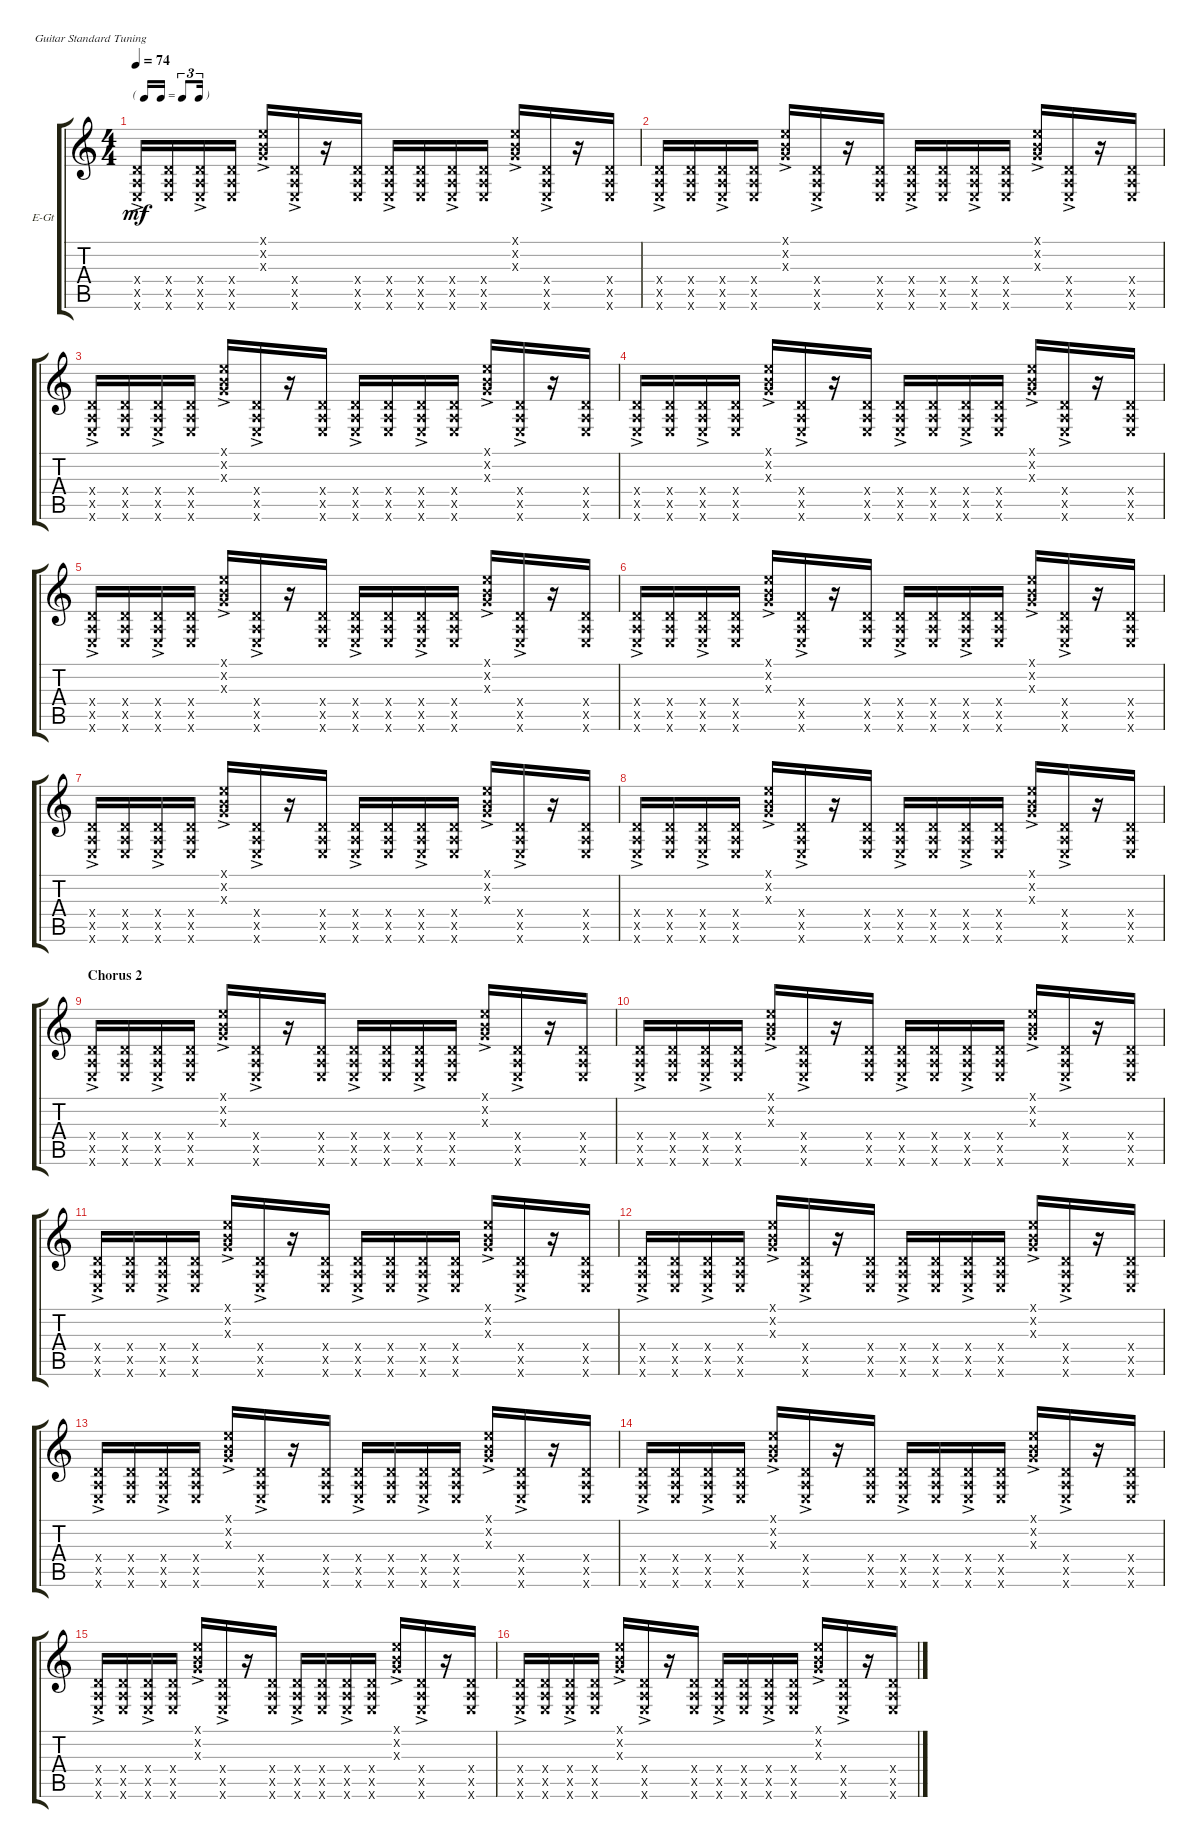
\defaultSystemsLayout 4
\bracketExtendMode groupsimilarinstruments
\firstSystemTrackNameOrientation horizontal
\otherSystemsTrackNameOrientation horizontal
\track ("Guitar 3 (ghost notes, clean)" "E-Gt") {instrument electricguitarclean}
\staff {score tabs}
\tuning (E4 B3 G3 D3 A2 E2)
\ts (4 4)
\tf triplet16th
\tempo 74
\clef g2
\ks c
(0.6{ac x} 0.5{x} 0.4{x}).16{dy mf} (0.6{x} 0.5{x} 0.4{x}).16 (0.6{ac x} 0.5{x} 0.4{x}).16 (0.6{x} 0.5{x} 0.4{x}).16 (0.3{ac x} 0.2{x} 0.1{x}).16 (0.6{ac x} 0.5{x} 0.4{x}).16 r.16 (0.6{x} 0.5{x} 0.4{x}).16 (0.6{ac x} 0.5{x} 0.4{x}).16 (0.6{x} 0.5{x} 0.4{x}).16 (0.6{ac x} 0.5{x} 0.4{x}).16 (0.6{x} 0.5{x} 0.4{x}).16 (0.3{ac x} 0.2{x} 0.1{x}).16 (0.6{ac x} 0.5{x} 0.4{x}).16 r.16 (0.6{x} 0.5{x} 0.4{x}).16 |
(0.6{ac x} 0.5{x} 0.4{x}).16 (0.6{x} 0.5{x} 0.4{x}).16 (0.6{ac x} 0.5{x} 0.4{x}).16 (0.6{x} 0.5{x} 0.4{x}).16 (0.3{ac x} 0.2{x} 0.1{x}).16 (0.6{ac x} 0.5{x} 0.4{x}).16 r.16 (0.6{x} 0.5{x} 0.4{x}).16 (0.6{ac x} 0.5{x} 0.4{x}).16 (0.6{x} 0.5{x} 0.4{x}).16 (0.6{ac x} 0.5{x} 0.4{x}).16 (0.6{x} 0.5{x} 0.4{x}).16 (0.3{ac x} 0.2{x} 0.1{x}).16 (0.6{ac x} 0.5{x} 0.4{x}).16 r.16 (0.6{x} 0.5{x} 0.4{x}).16 |
(0.6{ac x} 0.5{x} 0.4{x}).16 (0.6{x} 0.5{x} 0.4{x}).16 (0.6{ac x} 0.5{x} 0.4{x}).16 (0.6{x} 0.5{x} 0.4{x}).16 (0.3{ac x} 0.2{x} 0.1{x}).16 (0.6{ac x} 0.5{x} 0.4{x}).16 r.16 (0.6{x} 0.5{x} 0.4{x}).16 (0.6{ac x} 0.5{x} 0.4{x}).16 (0.6{x} 0.5{x} 0.4{x}).16 (0.6{ac x} 0.5{x} 0.4{x}).16 (0.6{x} 0.5{x} 0.4{x}).16 (0.3{ac x} 0.2{x} 0.1{x}).16 (0.6{ac x} 0.5{x} 0.4{x}).16 r.16 (0.6{x} 0.5{x} 0.4{x}).16 |
(0.6{ac x} 0.5{x} 0.4{x}).16 (0.6{x} 0.5{x} 0.4{x}).16 (0.6{ac x} 0.5{x} 0.4{x}).16 (0.6{x} 0.5{x} 0.4{x}).16 (0.3{ac x} 0.2{x} 0.1{x}).16 (0.6{ac x} 0.5{x} 0.4{x}).16 r.16 (0.6{x} 0.5{x} 0.4{x}).16 (0.6{ac x} 0.5{x} 0.4{x}).16 (0.6{x} 0.5{x} 0.4{x}).16 (0.6{ac x} 0.5{x} 0.4{x}).16 (0.6{x} 0.5{x} 0.4{x}).16 (0.3{ac x} 0.2{x} 0.1{x}).16 (0.6{ac x} 0.5{x} 0.4{x}).16 r.16 (0.6{x} 0.5{x} 0.4{x}).16 |
(0.6{ac x} 0.5{x} 0.4{x}).16 (0.6{x} 0.5{x} 0.4{x}).16 (0.6{ac x} 0.5{x} 0.4{x}).16 (0.6{x} 0.5{x} 0.4{x}).16 (0.3{ac x} 0.2{x} 0.1{x}).16 (0.6{ac x} 0.5{x} 0.4{x}).16 r.16 (0.6{x} 0.5{x} 0.4{x}).16 (0.6{ac x} 0.5{x} 0.4{x}).16 (0.6{x} 0.5{x} 0.4{x}).16 (0.6{ac x} 0.5{x} 0.4{x}).16 (0.6{x} 0.5{x} 0.4{x}).16 (0.3{ac x} 0.2{x} 0.1{x}).16 (0.6{ac x} 0.5{x} 0.4{x}).16 r.16 (0.6{x} 0.5{x} 0.4{x}).16 |
(0.6{ac x} 0.5{x} 0.4{x}).16 (0.6{x} 0.5{x} 0.4{x}).16 (0.6{ac x} 0.5{x} 0.4{x}).16 (0.6{x} 0.5{x} 0.4{x}).16 (0.3{ac x} 0.2{x} 0.1{x}).16 (0.6{ac x} 0.5{x} 0.4{x}).16 r.16 (0.6{x} 0.5{x} 0.4{x}).16 (0.6{ac x} 0.5{x} 0.4{x}).16 (0.6{x} 0.5{x} 0.4{x}).16 (0.6{ac x} 0.5{x} 0.4{x}).16 (0.6{x} 0.5{x} 0.4{x}).16 (0.3{ac x} 0.2{x} 0.1{x}).16 (0.6{ac x} 0.5{x} 0.4{x}).16 r.16 (0.6{x} 0.5{x} 0.4{x}).16 |
(0.6{ac x} 0.5{x} 0.4{x}).16 (0.6{x} 0.5{x} 0.4{x}).16 (0.6{ac x} 0.5{x} 0.4{x}).16 (0.6{x} 0.5{x} 0.4{x}).16 (0.3{ac x} 0.2{x} 0.1{x}).16 (0.6{ac x} 0.5{x} 0.4{x}).16 r.16 (0.6{x} 0.5{x} 0.4{x}).16 (0.6{ac x} 0.5{x} 0.4{x}).16 (0.6{x} 0.5{x} 0.4{x}).16 (0.6{ac x} 0.5{x} 0.4{x}).16 (0.6{x} 0.5{x} 0.4{x}).16 (0.3{ac x} 0.2{x} 0.1{x}).16 (0.6{ac x} 0.5{x} 0.4{x}).16 r.16 (0.6{x} 0.5{x} 0.4{x}).16 |
(0.6{ac x} 0.5{x} 0.4{x}).16 (0.6{x} 0.5{x} 0.4{x}).16 (0.6{ac x} 0.5{x} 0.4{x}).16 (0.6{x} 0.5{x} 0.4{x}).16 (0.3{ac x} 0.2{x} 0.1{x}).16 (0.6{ac x} 0.5{x} 0.4{x}).16 r.16 (0.6{x} 0.5{x} 0.4{x}).16 (0.6{ac x} 0.5{x} 0.4{x}).16 (0.6{x} 0.5{x} 0.4{x}).16 (0.6{ac x} 0.5{x} 0.4{x}).16 (0.6{x} 0.5{x} 0.4{x}).16 (0.3{ac x} 0.2{x} 0.1{x}).16 (0.6{ac x} 0.5{x} 0.4{x}).16 r.16 (0.6{x} 0.5{x} 0.4{x}).16 |
\section ("" "Chorus 2")
(0.6{ac x} 0.5{x} 0.4{x}).16 (0.6{x} 0.5{x} 0.4{x}).16 (0.6{ac x} 0.5{x} 0.4{x}).16 (0.6{x} 0.5{x} 0.4{x}).16 (0.3{ac x} 0.2{x} 0.1{x}).16 (0.6{ac x} 0.5{x} 0.4{x}).16 r.16 (0.6{x} 0.5{x} 0.4{x}).16 (0.6{ac x} 0.5{x} 0.4{x}).16 (0.6{x} 0.5{x} 0.4{x}).16 (0.6{ac x} 0.5{x} 0.4{x}).16 (0.6{x} 0.5{x} 0.4{x}).16 (0.3{ac x} 0.2{x} 0.1{x}).16 (0.6{ac x} 0.5{x} 0.4{x}).16 r.16 (0.6{x} 0.5{x} 0.4{x}).16 |
(0.6{ac x} 0.5{x} 0.4{x}).16 (0.6{x} 0.5{x} 0.4{x}).16 (0.6{ac x} 0.5{x} 0.4{x}).16 (0.6{x} 0.5{x} 0.4{x}).16 (0.3{ac x} 0.2{x} 0.1{x}).16 (0.6{ac x} 0.5{x} 0.4{x}).16 r.16 (0.6{x} 0.5{x} 0.4{x}).16 (0.6{ac x} 0.5{x} 0.4{x}).16 (0.6{x} 0.5{x} 0.4{x}).16 (0.6{ac x} 0.5{x} 0.4{x}).16 (0.6{x} 0.5{x} 0.4{x}).16 (0.3{ac x} 0.2{x} 0.1{x}).16 (0.6{ac x} 0.5{x} 0.4{x}).16 r.16 (0.6{x} 0.5{x} 0.4{x}).16 |
(0.6{ac x} 0.5{x} 0.4{x}).16 (0.6{x} 0.5{x} 0.4{x}).16 (0.6{ac x} 0.5{x} 0.4{x}).16 (0.6{x} 0.5{x} 0.4{x}).16 (0.3{ac x} 0.2{x} 0.1{x}).16 (0.6{ac x} 0.5{x} 0.4{x}).16 r.16 (0.6{x} 0.5{x} 0.4{x}).16 (0.6{ac x} 0.5{x} 0.4{x}).16 (0.6{x} 0.5{x} 0.4{x}).16 (0.6{ac x} 0.5{x} 0.4{x}).16 (0.6{x} 0.5{x} 0.4{x}).16 (0.3{ac x} 0.2{x} 0.1{x}).16 (0.6{ac x} 0.5{x} 0.4{x}).16 r.16 (0.6{x} 0.5{x} 0.4{x}).16 |
(0.6{ac x} 0.5{x} 0.4{x}).16 (0.6{x} 0.5{x} 0.4{x}).16 (0.6{ac x} 0.5{x} 0.4{x}).16 (0.6{x} 0.5{x} 0.4{x}).16 (0.3{ac x} 0.2{x} 0.1{x}).16 (0.6{ac x} 0.5{x} 0.4{x}).16 r.16 (0.6{x} 0.5{x} 0.4{x}).16 (0.6{ac x} 0.5{x} 0.4{x}).16 (0.6{x} 0.5{x} 0.4{x}).16 (0.6{ac x} 0.5{x} 0.4{x}).16 (0.6{x} 0.5{x} 0.4{x}).16 (0.3{ac x} 0.2{x} 0.1{x}).16 (0.6{ac x} 0.5{x} 0.4{x}).16 r.16 (0.6{x} 0.5{x} 0.4{x}).16 |
(0.6{ac x} 0.5{x} 0.4{x}).16 (0.6{x} 0.5{x} 0.4{x}).16 (0.6{ac x} 0.5{x} 0.4{x}).16 (0.6{x} 0.5{x} 0.4{x}).16 (0.3{ac x} 0.2{x} 0.1{x}).16 (0.6{ac x} 0.5{x} 0.4{x}).16 r.16 (0.6{x} 0.5{x} 0.4{x}).16 (0.6{ac x} 0.5{x} 0.4{x}).16 (0.6{x} 0.5{x} 0.4{x}).16 (0.6{ac x} 0.5{x} 0.4{x}).16 (0.6{x} 0.5{x} 0.4{x}).16 (0.3{ac x} 0.2{x} 0.1{x}).16 (0.6{ac x} 0.5{x} 0.4{x}).16 r.16 (0.6{x} 0.5{x} 0.4{x}).16 |
(0.6{ac x} 0.5{x} 0.4{x}).16 (0.6{x} 0.5{x} 0.4{x}).16 (0.6{ac x} 0.5{x} 0.4{x}).16 (0.6{x} 0.5{x} 0.4{x}).16 (0.3{ac x} 0.2{x} 0.1{x}).16 (0.6{ac x} 0.5{x} 0.4{x}).16 r.16 (0.6{x} 0.5{x} 0.4{x}).16 (0.6{ac x} 0.5{x} 0.4{x}).16 (0.6{x} 0.5{x} 0.4{x}).16 (0.6{ac x} 0.5{x} 0.4{x}).16 (0.6{x} 0.5{x} 0.4{x}).16 (0.3{ac x} 0.2{x} 0.1{x}).16 (0.6{ac x} 0.5{x} 0.4{x}).16 r.16 (0.6{x} 0.5{x} 0.4{x}).16 |
(0.6{ac x} 0.5{x} 0.4{x}).16 (0.6{x} 0.5{x} 0.4{x}).16 (0.6{ac x} 0.5{x} 0.4{x}).16 (0.6{x} 0.5{x} 0.4{x}).16 (0.3{ac x} 0.2{x} 0.1{x}).16 (0.6{ac x} 0.5{x} 0.4{x}).16 r.16 (0.6{x} 0.5{x} 0.4{x}).16 (0.6{ac x} 0.5{x} 0.4{x}).16 (0.6{x} 0.5{x} 0.4{x}).16 (0.6{ac x} 0.5{x} 0.4{x}).16 (0.6{x} 0.5{x} 0.4{x}).16 (0.3{ac x} 0.2{x} 0.1{x}).16 (0.6{ac x} 0.5{x} 0.4{x}).16 r.16 (0.6{x} 0.5{x} 0.4{x}).16 |
\scale
0.322751 (0.6{ac x} 0.5{x} 0.4{x}).16 (0.6{x} 0.5{x} 0.4{x}).16 (0.6{ac x} 0.5{x} 0.4{x}).16 (0.6{x} 0.5{x} 0.4{x}).16 (0.3{ac x} 0.2{x} 0.1{x}).16 (0.6{ac x} 0.5{x} 0.4{x}).16 r.16 (0.6{x} 0.5{x} 0.4{x}).16 (0.6{ac x} 0.5{x} 0.4{x}).16 (0.6{x} 0.5{x} 0.4{x}).16 (0.6{ac x} 0.5{x} 0.4{x}).16 (0.6{x} 0.5{x} 0.4{x}).16 (0.3{ac x} 0.2{x} 0.1{x}).16 (0.6{ac x} 0.5{x} 0.4{x}).16 r.16 (0.6{x} 0.5{x} 0.4{x}).16
